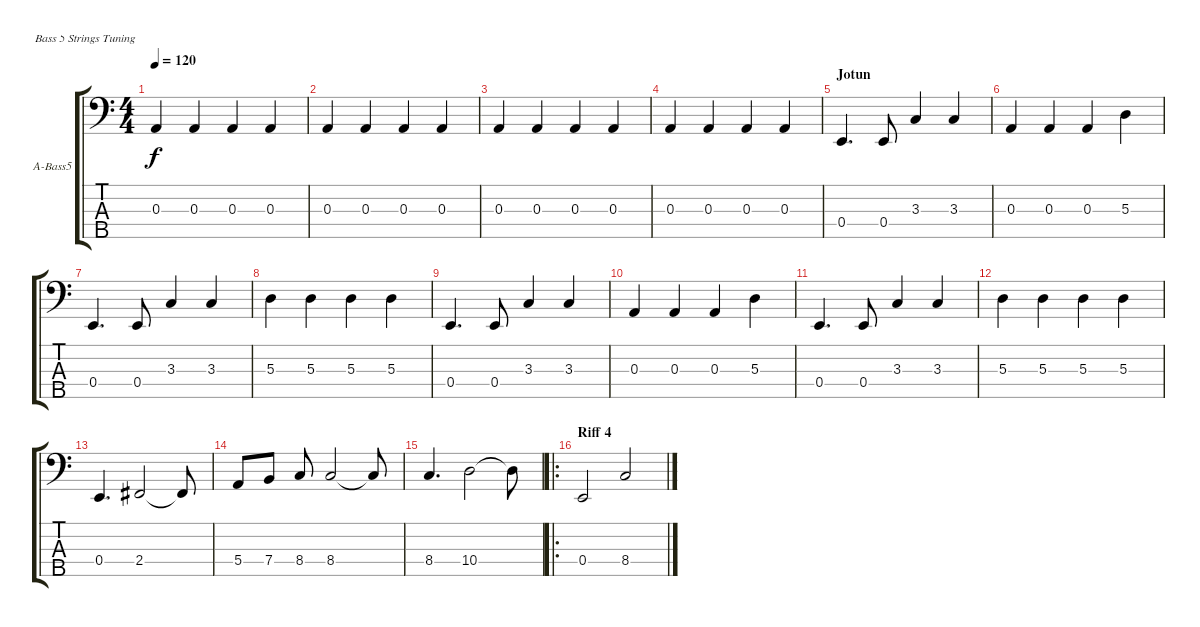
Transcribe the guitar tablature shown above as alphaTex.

\bracketExtendMode groupsimilarinstruments
\firstSystemTrackNameOrientation horizontal
\otherSystemsTrackNameOrientation horizontal
\track ("Bass" "A-Bass5") {instrument acousticbass}
\staff {score tabs}
\tuning (G2 D2 A1 E1 B0)
\ts (4 4)
\tempo 120
\clef f4
\ks c
0.3.4{dy f} 0.3.4 0.3.4 0.3.4 |
0.3.4 0.3.4 0.3.4 0.3.4 |
0.3.4 0.3.4 0.3.4 0.3.4 |
0.3.4 0.3.4 0.3.4 0.3.4 |
\section ("" "Jotun")
0.4.4{d} 0.4.8 3.3.4 3.3.4 |
0.3.4 0.3.4 0.3.4 5.3.4 |
0.4.4{d} 0.4.8 3.3.4 3.3.4 |
5.3.4 5.3.4 5.3.4 5.3.4 |
0.4.4{d} 0.4.8 3.3.4 3.3.4 |
0.3.4 0.3.4 0.3.4 5.3.4 |
0.4.4{d} 0.4.8 3.3.4 3.3.4 |
5.3.4 5.3.4 5.3.4 5.3.4 |
0.4.4{d} 2.4.2 2.4{t}.8 |
5.4.8 7.4.8 8.4.8 8.4.2 8.4{t}.8 |
8.4.4{d} 10.4.2 10.4{t}.8 |
\ro
\section ("" "Riff 4")
0.4.2 8.4.2
